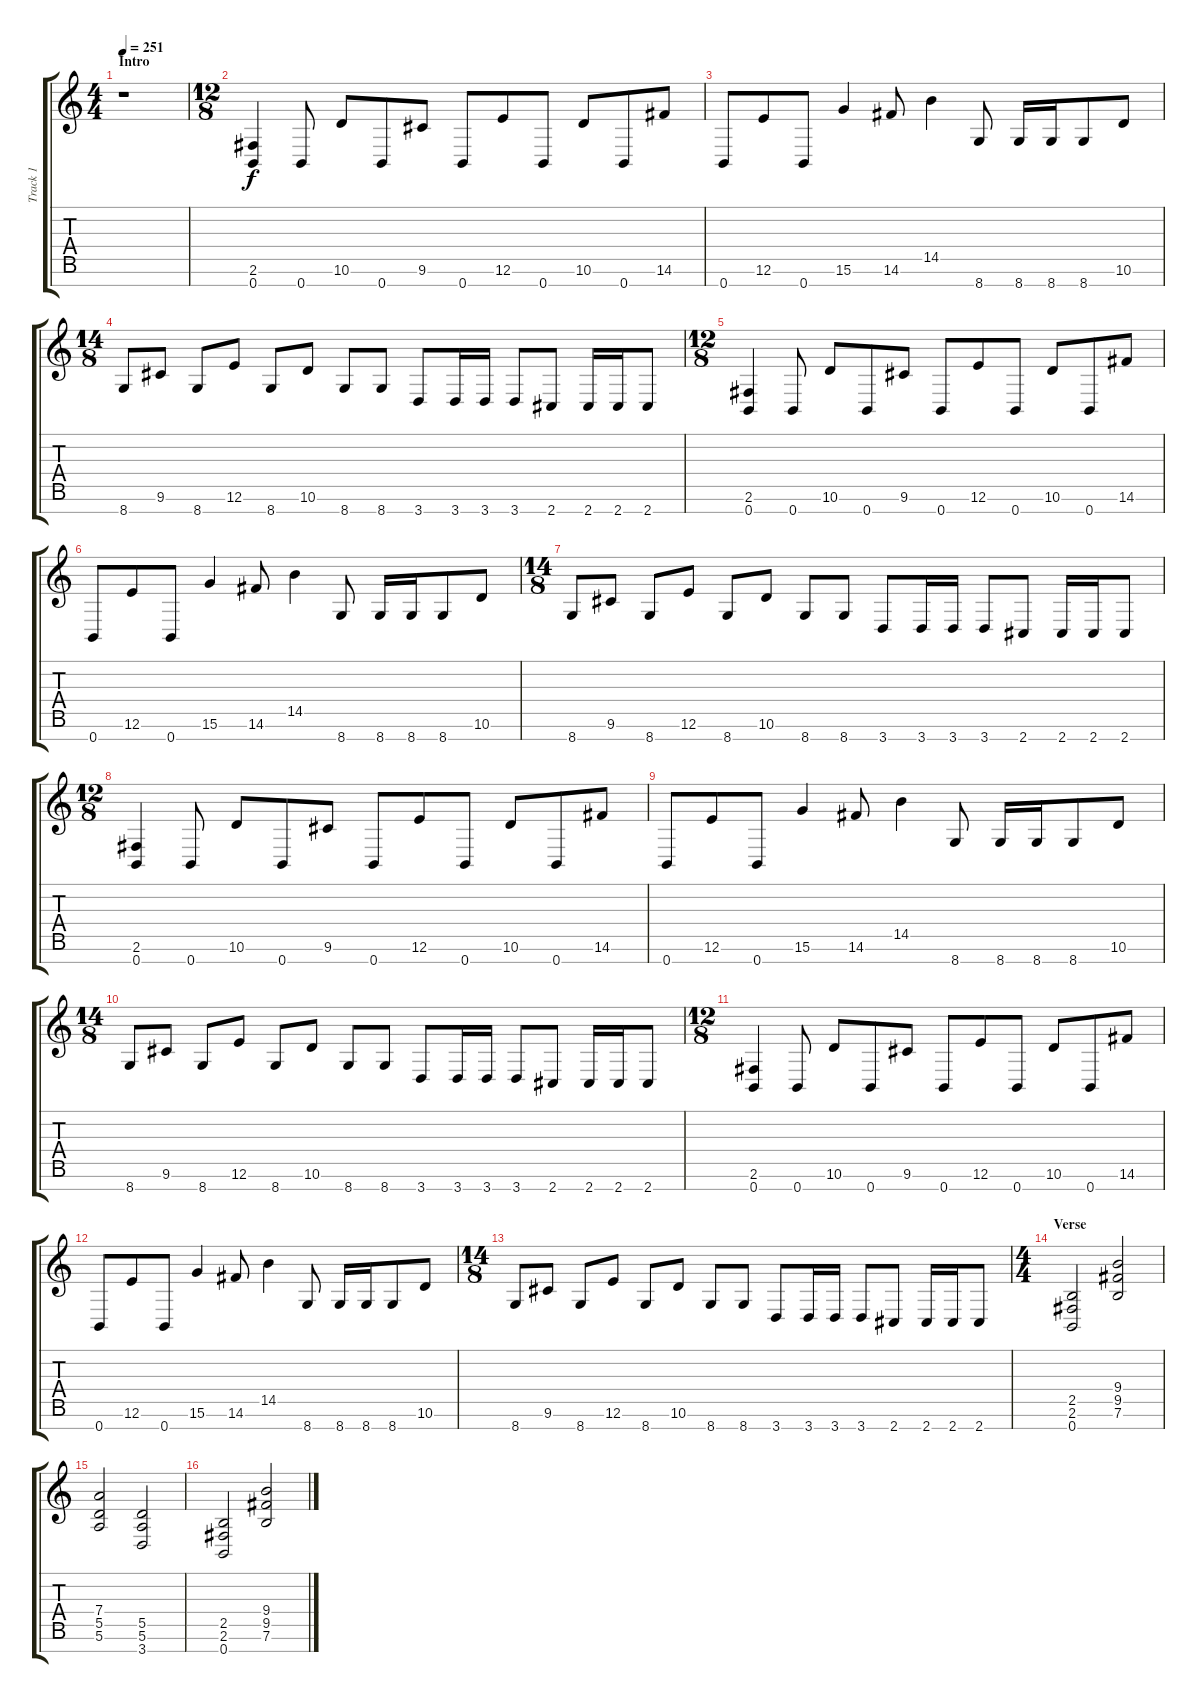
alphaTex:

\track ("Track 1" "Track 1") {instrument distortionguitar}
\staff {score tabs}
\tuning (E4 B3 G3 D3 A2 E2 B1) {hide}
\ts (4 4)
\section ("" "Intro")
\tempo 251
\clef g2
\ks c
r.1{dy f instrument distortionguitar} |
\ts (12 8)
(2.6 0.7).4 0.7.8 10.6.8 0.7.8 9.6.8 0.7.8 12.6.8 0.7.8 10.6.8 0.7.8 14.6.8 |
0.7.8 12.6.8 0.7.8 15.6.4 14.6.8 14.5.4 8.7.8 8.7.16 8.7.16 8.7.8 10.6.8 |
\ts (14 8)
8.7.8 9.6.8 8.7.8 12.6.8 8.7.8 10.6.8 8.7.8 8.7.8 3.7.8 3.7.16 3.7.16 3.7.8 2.7.8 2.7.16 2.7.16 2.7.8 |
\ts (12 8)
(2.6 0.7).4 0.7.8 10.6.8 0.7.8 9.6.8 0.7.8 12.6.8 0.7.8 10.6.8 0.7.8 14.6.8 |
0.7.8 12.6.8 0.7.8 15.6.4 14.6.8 14.5.4 8.7.8 8.7.16 8.7.16 8.7.8 10.6.8 |
\ts (14 8)
8.7.8 9.6.8 8.7.8 12.6.8 8.7.8 10.6.8 8.7.8 8.7.8 3.7.8 3.7.16 3.7.16 3.7.8 2.7.8 2.7.16 2.7.16 2.7.8 |
\ts (12 8)
(2.6 0.7).4 0.7.8 10.6.8 0.7.8 9.6.8 0.7.8 12.6.8 0.7.8 10.6.8 0.7.8 14.6.8 |
0.7.8 12.6.8 0.7.8 15.6.4 14.6.8 14.5.4 8.7.8 8.7.16 8.7.16 8.7.8 10.6.8 |
\ts (14 8)
8.7.8 9.6.8 8.7.8 12.6.8 8.7.8 10.6.8 8.7.8 8.7.8 3.7.8 3.7.16 3.7.16 3.7.8 2.7.8 2.7.16 2.7.16 2.7.8 |
\ts (12 8)
(2.6 0.7).4 0.7.8 10.6.8 0.7.8 9.6.8 0.7.8 12.6.8 0.7.8 10.6.8 0.7.8 14.6.8 |
0.7.8 12.6.8 0.7.8 15.6.4 14.6.8 14.5.4 8.7.8 8.7.16 8.7.16 8.7.8 10.6.8 |
\ts (14 8)
8.7.8 9.6.8 8.7.8 12.6.8 8.7.8 10.6.8 8.7.8 8.7.8 3.7.8 3.7.16 3.7.16 3.7.8 2.7.8 2.7.16 2.7.16 2.7.8 |
\ts (4 4)
\section ("" "Verse")
(2.5 2.6 0.7).2 (9.4 9.5 7.6).2 |
(7.4 5.5 5.6).2 (5.5 5.6 3.7).2 |
(2.5 2.6 0.7).2 (9.4 9.5 7.6).2
